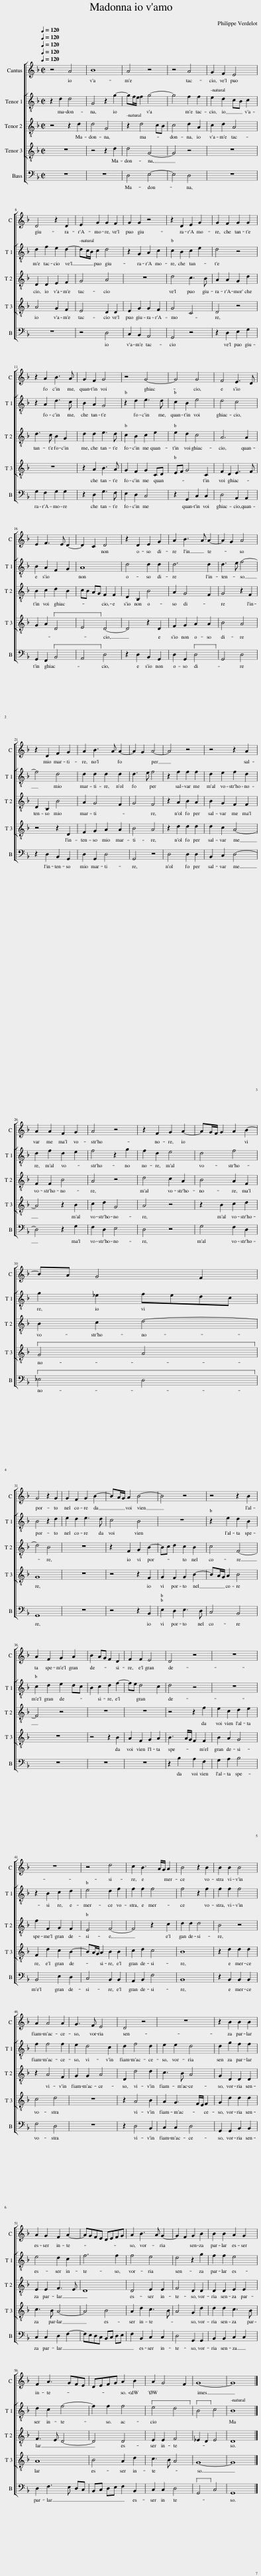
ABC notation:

X:1
%%score [ 1 [ 2 3 4 ] 5 ]
L:1/8
Q:1/4=120
M:2/2
I:linebreak $
K:F
V:1 treble
V:2 treble-8
V:3 treble-8
V:4 treble-8
V:5 bass
V:1
 z4 A4 | B8 | A4 z4 | z4 A4 | G2 F2 E4 |$ %5
 D4 z2 D2 | E2 G2 G2 F2 | G2 G2 z4 | z2 D2 E2 G2 | G2 F2 G2 G2 |$ %10
 z2 A2 B3 A | G2 F2 G4 | z4 G4- | G4 G4 | F4 E3 D |$ %15
 E2 F3 E D2- | D2 C2 D4 | z2 D2 E2 G2 | A2 B3 A A2- | A2 G2 A4 |$ %20
 z2 D2 F2 G2 | A2 B3 A A2- | A2 G2 A4- | A4 z4 | z4 z2 A2 |$ %25
 A2 A2 F2 G2 | A4 z4 | z2 F2 G2 A2- | AG/F/ G2 A2 B2- |$ BA G4 F2 |$ %30
 G4 z2 G2 | G2 F2 G2 B2- | BA/G/ A2 B4- | B4 z4 | z4 z2 B2 |$ %35
 A2 F2 G2 A2 | B2 AG F2 D2 | F2 F2 E4 | D4 z4 | z8 |$ %40
 z8 | z4 d4 | c2 B3 A/G/ A2 | B4 z2 B2 | B2 B2 B4 |$ %45
 A2 A4 A2 | G3 F E4 | D4 z4 | z8 | z2 B2 B2 B2 |$ %50
 A2 G2 F2 A2- | AGFE DEFG | A2 B3 A G2- | G2 F2 G2 B2 | B2 B2 A2 G2 |$ %55
 F2 A3 GFE | DEFG A2 B2 | A2 G4 F2 | G8- | G8 |] %60
V:2
 z2 d2 d4 | G4 z2 g2- | gf/e/ f2 g4- | g4 f2 f2 | e2 d2 cB c2 |$ %5
 d2 f2 e2 d2- | dc/B/ c2 d4 | z2 G2 A2 c2 | c2 B2 c2 e2 | d4 z4 |$ %10
 z2 A2 d3 c | B2 A2 G4 | z2 d2 e3 d | c2 B2 e4 | d4 c4 |$ %15
 B2 A2 F2 G2 | A8 | d4 d2 d2 | d6 d2 | d3 e f4- |$ %20
 f4 d4 | d2 d2 d2 d2 | d3 e f4 | z2 f2 f2 f2 | d2 e2 f2 d2 |$ %25
 d2 f2 d2 e2 | f4 z2 g2 | f2 d2 e4 | d4 f4 |$ g2 _e2 fedc |$ %30
 B4 z2 d2 | e2 d2 e3 d | c4 B4 | z8 | z2 e2 d2 B2 |$ %35
 c2 d2 e2 dc | B2 c2 d2 f2- | fe d4 c2 | d4 z4 | z8 |$ %40
 z2 B2 c2 d2 | e4 d2 f2 | f2 f2 f4 | f4 z2 f2 | f2 f2 f4 |$ %45
 f2 f4 f2 | e2 d4 c2 | d2 f4 d2 | e2 e2 d4 | d2 g2 f2 f2 |$ %50
 e4 d2 c2 | f6 f2 | f4 e4 | d4 z2 g2 | f2 f2 e4 |$ %55
 d2 c2 f4- | f2 f2 f4 | e4 d4 | B4 c4 | B8 |] %60
V:3
 z4 z2 d2 | d4 G4 | z2 d4 cB | c4 d2 A2 | c2 d2 A4 |$ %5
 D2 D2 E2 F2 | G4 A4 | z8 | d4 c3 B | A2 A2 G2 d2 |$ %10
 d3 c B2 G2 | d2 d2 e3 d | c2 B2 c2 e2 | e2 d2 c4 | A6 A2 |$ %15
 B2 c2 d2 B2 | cB AG F2 F2 | D2 B,2 B4 | A2 G4 F2 | G4 z2 F2 |$ %20
 D2 B,2 B4 | A2 G4 F2 | G4 F4 | z2 A2 B2 A2 | B2 G2 F2 F2 |$ %25
 F2 F2 B4 | A4 z4 | d4 c2 A2 | B4 A2 F2 |$ B2 c2 d4- |$ %30
 d4 B4 | z8 | z2 F2 G2 B2- | Bc d2 c2 B2 | c4 F4- |$ %35
 F4 z4 | z8 | z8 | z4 z2 f2 | e2 c2 d2 e2 |$ %40
 f2 F2 G2 F2 | E4 F4- | F4 z2 c2 | d2 d2 d4 | B4 z4 |$ %45
 z2 A4 F2 | G2 G2 A4 | D2 d4 d2 | c3 B A4 | G2 D2 D2 D2 |$ %50
 E2 E2 F3 E | D8 | D4 E2 E2 | F4 D2 D2 | D2 D2 E2 E2 |$ %55
 F3 E D4- | D4 D4 | E2 E2 F4 | _E2 D2 E4 | D8 |] %60
V:4
 z8 | z4 z2 d2 | d4 G4- | G4 z4 | z8 |$ %5
 A4 G2 F2 | E4 D2 D2 | E2 G2 G2 F2 | G4 C4 | D4 z4 |$ %10
 z8 | z2 A2 B3 A | G2 F2 G2 CD | EF G4 C2 | F2 D2 E3 F |$ %15
 G2 A2 D4 | E4 D4- | D4 z2 D2 | F2 G2 A2 A2 | B4 A4 |$ %20
 z4 z2 D2 | F2 G2 A2 A2 | B4 A4 | z2 d2 d2 d2 | d2 c2 A4- |$ %25
 A4 z2 B2 | c2 d2 G4 | A4 z4 | z2 B2 c2 d2 |$ G4 A4 |$ %30
 G8 | z8 | z4 z2 F2 | G2 F2 G2 B2- | BA/G/ A2 B4 |$ %35
 z8 | z4 z2 B2 | A2 F2 G2 A2 | B3 A/G/ F2 F2 | B2 A2 G4 |$ %40
 F2 d2 c2 B2- | BA/G/ A2 B2 B2 | c2 d2 c4 | B8 | z2 d2 d2 d2 |$ %45
 c4 d4 | z8 | z2 A4 B2 | A2 G3 F/E/ F2 | G2 d2 d2 d2 |$ %50
 c3 B A4- | A4 B4 | A2 d2 c3 B | A4 G2 d2 | d2 d2 c3 B |$ %55
 A8 | B4 A2 d2 | c3 B A4 | G8- | G8 |] %60
V:5
 z8 | z8 | D,4 E,4- | E,4 D,4 | z8 |$ %5
 z8 | z4 D,4 | C,2 B,,2 A,,4 | G,,4 z4 | z2 D,2 E,2 G,2 |$ %10
 G,2 F,2 G,2 G,2 | z2 D,2 G,3 F, | E,2 D,2 C,4 | z2 G,,2 C,2 C,2 | D,4 A,,2 A,,2 |$ %15
 G,,2 F,,2 B,,4 | A,,4 D,4 | z2 D,2 B,,2 G,,2 | D,2 G,,2 D,4 | G,,4 D,4 |$ %20
 z2 D,2 B,,2 G,,2 | D,2 G,,2 D,4 | G,,4 z4 | D,4 D,2 D,2 | B,,2 C,2 D,4- |$ %25
 D,4 z2 G,2 | F,2 D,2 E,4 | D,4 z4 | G,4 F,2 D,2 |$ _E,4 D,4 |$ %30
 G,,8 | z8 | z4 z2 B,,2 | E,2 D,2 E,3 D, | C,4 B,,4 |$ %35
 z8 | z8 | z8 | z2 B,2 A,2 F,2 | G,2 A,2 B,4 |$ %40
 B,,4 E,2 D,2 | C,4 B,,2 B,,2 | A,,2 B,,2 F,4 | B,,8 | z2 B,,2 B,,2 B,,2 |$ %45
 F,4 D,4 | z8 | z2 D,4 B,,2 | C,2 C,2 D,4 | G,,2 G,,2 B,,2 B,,2 |$ %50
 C,2 C,2 D,2 F,2- | F,E,D,C, B,,C, D,E, | F,2 B,,2 C,2 C,2 | D,4 G,,2 G,,2 | B,,2 B,,2 C,2 C,2 |$ %55
 D,2 F,3 E, D,C, | B,,C, D,E, F,2 B,,2 | C,2 C,2 D,4 | G,,4 C,4 | G,,8 |] %60
